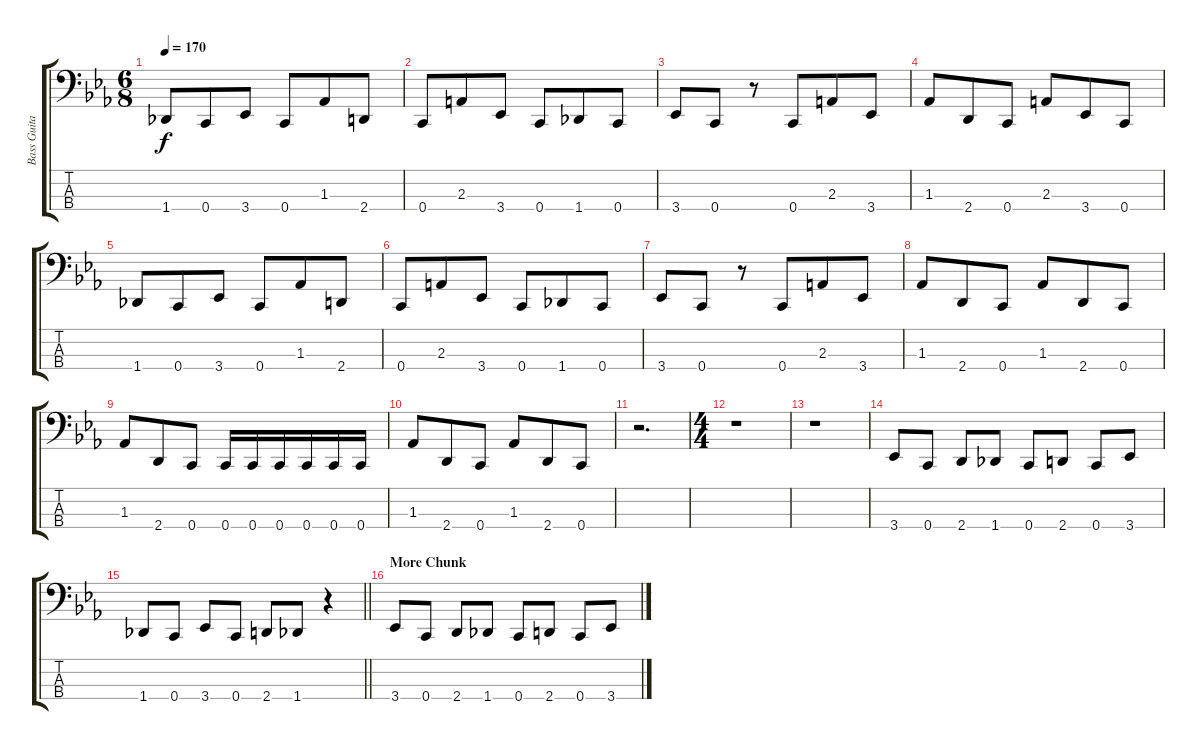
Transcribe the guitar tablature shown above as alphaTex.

\track ("Bass Guitar" "Bass Guita") {instrument electricbassfinger}
\staff {score tabs}
\tuning (F2 C2 G1 C1) {hide}
\ts (6 8)
\tempo 170
\clef f4
\ks eb
1.4.8{dy f} 0.4.8 3.4.8 0.4.8 1.3.8 2.4.8 |
0.4.8 2.3.8 3.4.8 0.4.8 1.4.8 0.4.8 |
3.4.8 0.4.8 r.8 0.4.8 2.3.8 3.4.8 |
1.3.8 2.4.8 0.4.8 2.3.8 3.4.8 0.4.8 |
1.4.8 0.4.8 3.4.8 0.4.8 1.3.8 2.4.8 |
0.4.8 2.3.8 3.4.8 0.4.8 1.4.8 0.4.8 |
3.4.8 0.4.8 r.8 0.4.8 2.3.8 3.4.8 |
1.3.8 2.4.8 0.4.8 1.3.8 2.4.8 0.4.8 |
1.3.8 2.4.8 0.4.8 0.4.16 0.4.16 0.4.16 0.4.16 0.4.16 0.4.16 |
1.3.8 2.4.8 0.4.8 1.3.8 2.4.8 0.4.8 |
r.2{d} |
\ts (4 4)
r.1 |
r.1 |
3.4.8 0.4.8 2.4.8 1.4.8 0.4.8 2.4.8 0.4.8 3.4.8 |
\barLineRight lightlight
1.4.8 0.4.8 3.4.8 0.4.8 2.4.8 1.4.8 r.4 |
\section ("" "More Chunk")
3.4.8 0.4.8 2.4.8 1.4.8 0.4.8 2.4.8 0.4.8 3.4.8
